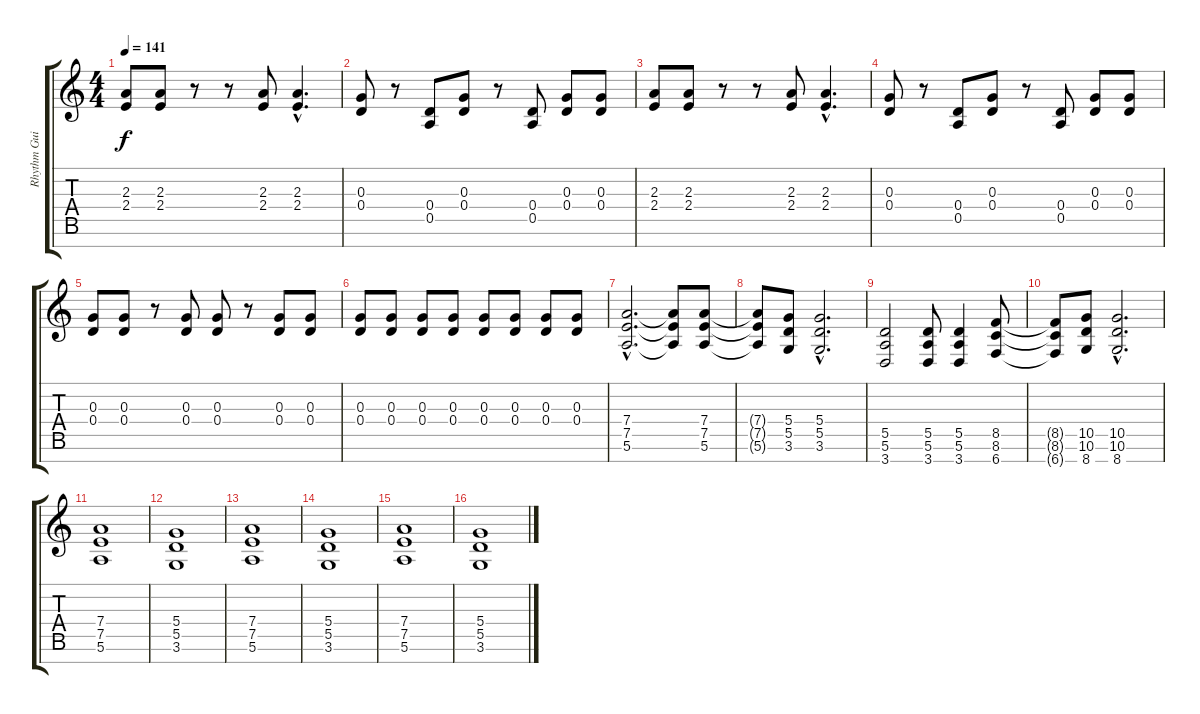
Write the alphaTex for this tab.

\track ("Rhythm Guitar" "Rhythm Gui") {instrument distortionguitar}
\staff {score tabs}
\tuning (E4 B3 G3 D3 A2 E2 B1) {hide}
\ts (4 4)
\tempo 141
\clef g2
\ks c
(2.3 2.4).8{dy f} (2.3 2.4).8 r.8 r.8 (2.3 2.4).8 (2.3{hac} 2.4{hac}).4{d} |
(0.3 0.4).8 r.8 (0.4 0.5).8 (0.3 0.4).8 r.8 (0.4 0.5).8 (0.3 0.4).8 (0.3 0.4).8 |
(2.3 2.4).8 (2.3 2.4).8 r.8 r.8 (2.3 2.4).8 (2.3{hac} 2.4{hac}).4{d} |
(0.3 0.4).8 r.8 (0.4 0.5).8 (0.3 0.4).8 r.8 (0.4 0.5).8 (0.3 0.4).8 (0.3 0.4).8 |
(0.3 0.4).8 (0.3 0.4).8 r.8 (0.3 0.4).8 (0.3 0.4).8 r.8 (0.3 0.4).8 (0.3 0.4).8 |
(0.3 0.4).8 (0.3 0.4).8 (0.3 0.4).8 (0.3 0.4).8 (0.3 0.4).8 (0.3 0.4).8 (0.3 0.4).8 (0.3 0.4).8 |
(7.4{hac} 7.5{hac} 5.6{hac}).2{d} (7.4{t} 7.5{t} 5.6{t}).8 (7.4 7.5 5.6).8 |
(7.4{t} 7.5{t} 5.6{t}).8 (5.4 5.5 3.6).8 (5.4{hac} 5.5{hac} 3.6{hac}).2{d} |
(5.5 5.6 3.7).2 (5.5 5.6 3.7).8 (5.5 5.6 3.7).4 (8.5 8.6 6.7).8 |
(8.5{t} 8.6{t} 6.7{t}).8 (10.5 10.6 8.7).8 (10.5{hac} 10.6{hac} 8.7{hac}).2{d} |
(7.4 7.5 5.6).1 |
(5.4 5.5 3.6).1 |
(7.4 7.5 5.6).1 |
(5.4 5.5 3.6).1 |
(7.4 7.5 5.6).1 |
(5.4 5.5 3.6).1
